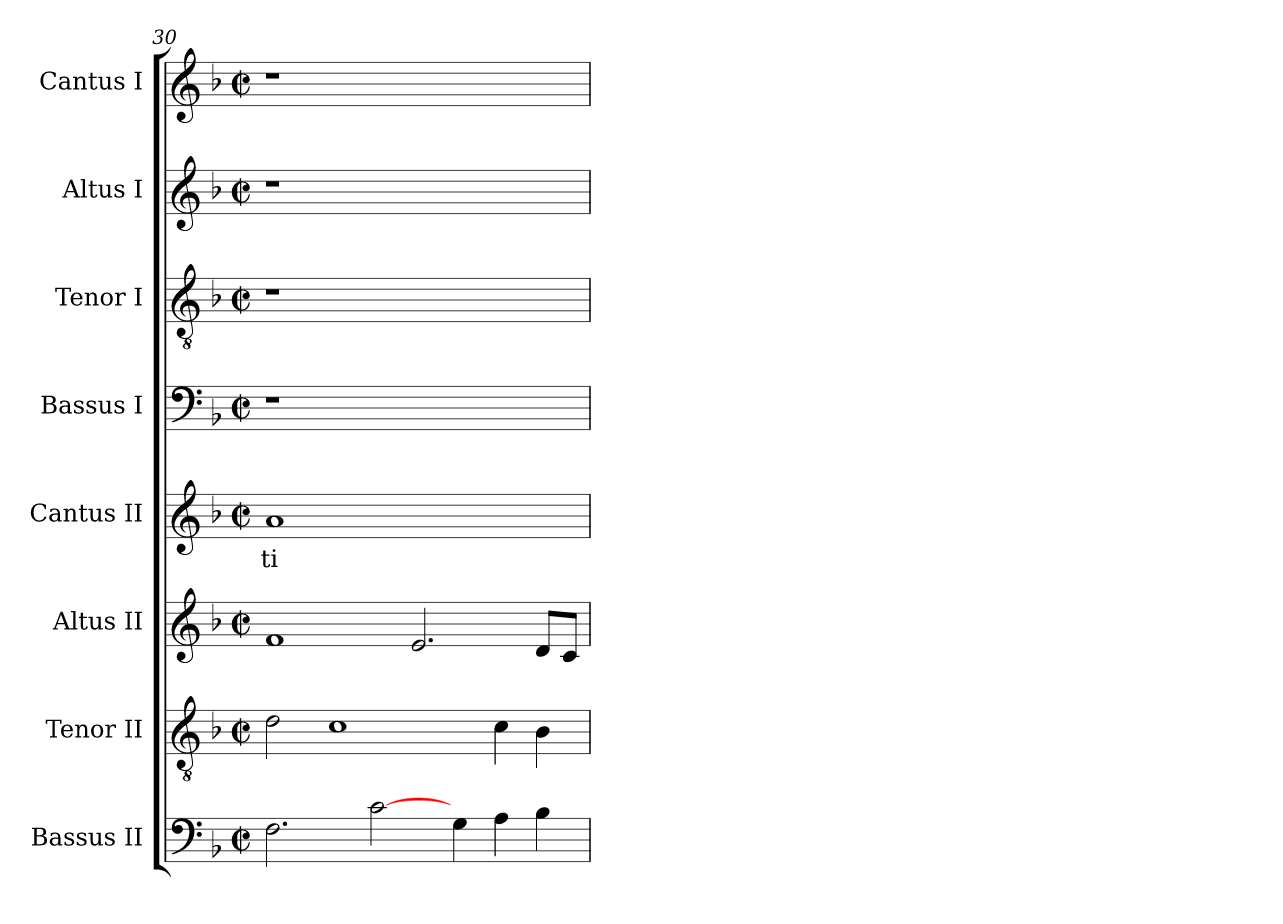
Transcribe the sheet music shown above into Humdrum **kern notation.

**kern	**kern	**kern	**kern	**text	**kern	**kern	**kern	**kern
*part8	*part7	*part6	*part5	*part5	*part4	*part3	*part2	*part1
*staff8	*staff7	*staff6	*staff5	*staff5	*staff4	*staff3	*staff2	*staff1
*I"Bassus II	*I"Tenor II	*I"Altus II	*I"Cantus II	*	*I"Bassus I	*I"Tenor I	*I"Altus I	*I"Cantus I
*clefF4	*clefGv2	*clefG2	*clefG2	*	*clefF4	*clefGv2	*clefG2	*clefG2
*k[b-]	*k[b-]	*k[b-]	*k[b-]	*	*k[b-]	*k[b-]	*k[b-]	*k[b-]
*F:	*F:	*F:	*F:	*	*F:	*F:	*F:	*F:
*M2/2	*M2/2	*M2/2	*M2/2	*	*M2/2	*M2/2	*M2/2	*M2/2
*met(c|)	*met(c|)	*met(c|)	*met(c|)	*	*met(c|)	*met(c|)	*met(c|)	*met(c|)
=30	=30	=30	=30	=30	=30	=30	=30	=30
!	!	!	!	!LO:LY:b:cj	!	!	!	!
2.F\	2d\	1f	1a	-ti	1r	1r	1r	1r
.	1c	.	.	.	.	.	.	.
[>2c\	.	.	.	.	.	.	.	.
.	.	2.e/	1ryy	.	1ryy	1ryy	1ryy	1ryy
4G\	.	.	.	.	.	.	.	.
4A\	4c\	.	.	.	.	.	.	.
4B-\	4B-\	8d/L	.	.	.	.	.	.
.	.	8c/J	.	.	.	.	.	.
=	=	=	=	=	=	=	=	=
*-	*-	*-	*-	*-	*-	*-	*-	*-
